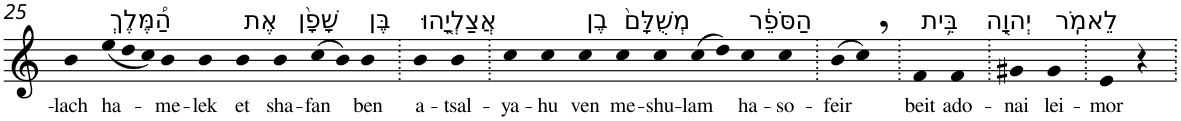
**kern	**text
*part1	*part1
*staff1	*staff1
*I"Piano	*
*I'Pno	*
!!LO:PB:g=z
*clefG2	*
*k[]	*
=25	=25
!	!LO:LY:b
4b	-lach
*Xtuplet	*
!LO:TX:a:t=הַ֠מֶּלֶךְ	!
!	!LO:LY:b
(<12ee	ha-
12dd	.
12cc)	.
!	!LO:LY:b
4b	-me-
!	!LO:LY:b
4b	-lek
!LO:TX:a:t=אֶת	!
!	!LO:LY:b
4b	et
!LO:TX:a:t=שָׁפָ֨ן	!
!	!LO:LY:b
4b	sha-
!	!LO:LY:b
(>8cc	-fan
8b)	.
!LO:TX:a:t=בֶּן	!
!	!LO:LY:b
4b	ben
=26.	=26.
!LO:TX:a:t=אֲצַלְיָ֤הוּ	!
!	!LO:LY:b
4b	a-
!	!LO:LY:b
4b	-tsal-
=27.	=27.
!	!LO:LY:b
4cc	-ya-
!	!LO:LY:b
4cc	-hu
!LO:TX:a:t=בֶן	!
!	!LO:LY:b
4cc	ven
!LO:TX:a:t=מְשֻׁלָּם֙	!
!	!LO:LY:b
4cc	me-
!	!LO:LY:b
4cc	-shu-
!	!LO:LY:b
(>8cc	-lam
8dd)	.
!LO:TX:a:t=הַסֹּפֵ֔ר	!
!	!LO:LY:b
4cc	ha-
!	!LO:LY:b
4cc	-so-
=28.	=28.
!	!LO:LY:b
(>8b	-feir
8cc,)	.
=29.	=29.
!LO:TX:a:t=בֵּ֥ית	!
!	!LO:LY:b
4f	beit
!LO:TX:a:t=יְהוָ֖ה	!
!	!LO:LY:b
4f	ado-
=30.	=30.
!	!LO:LY:b
4g#X	-nai
!LO:TX:a:t=לֵאמֹֽר	!
!	!LO:LY:b
4g#	lei-
=31.	=31.
!	!LO:LY:b
4e	-mor
4r	.
=.	=.
*-	*-
